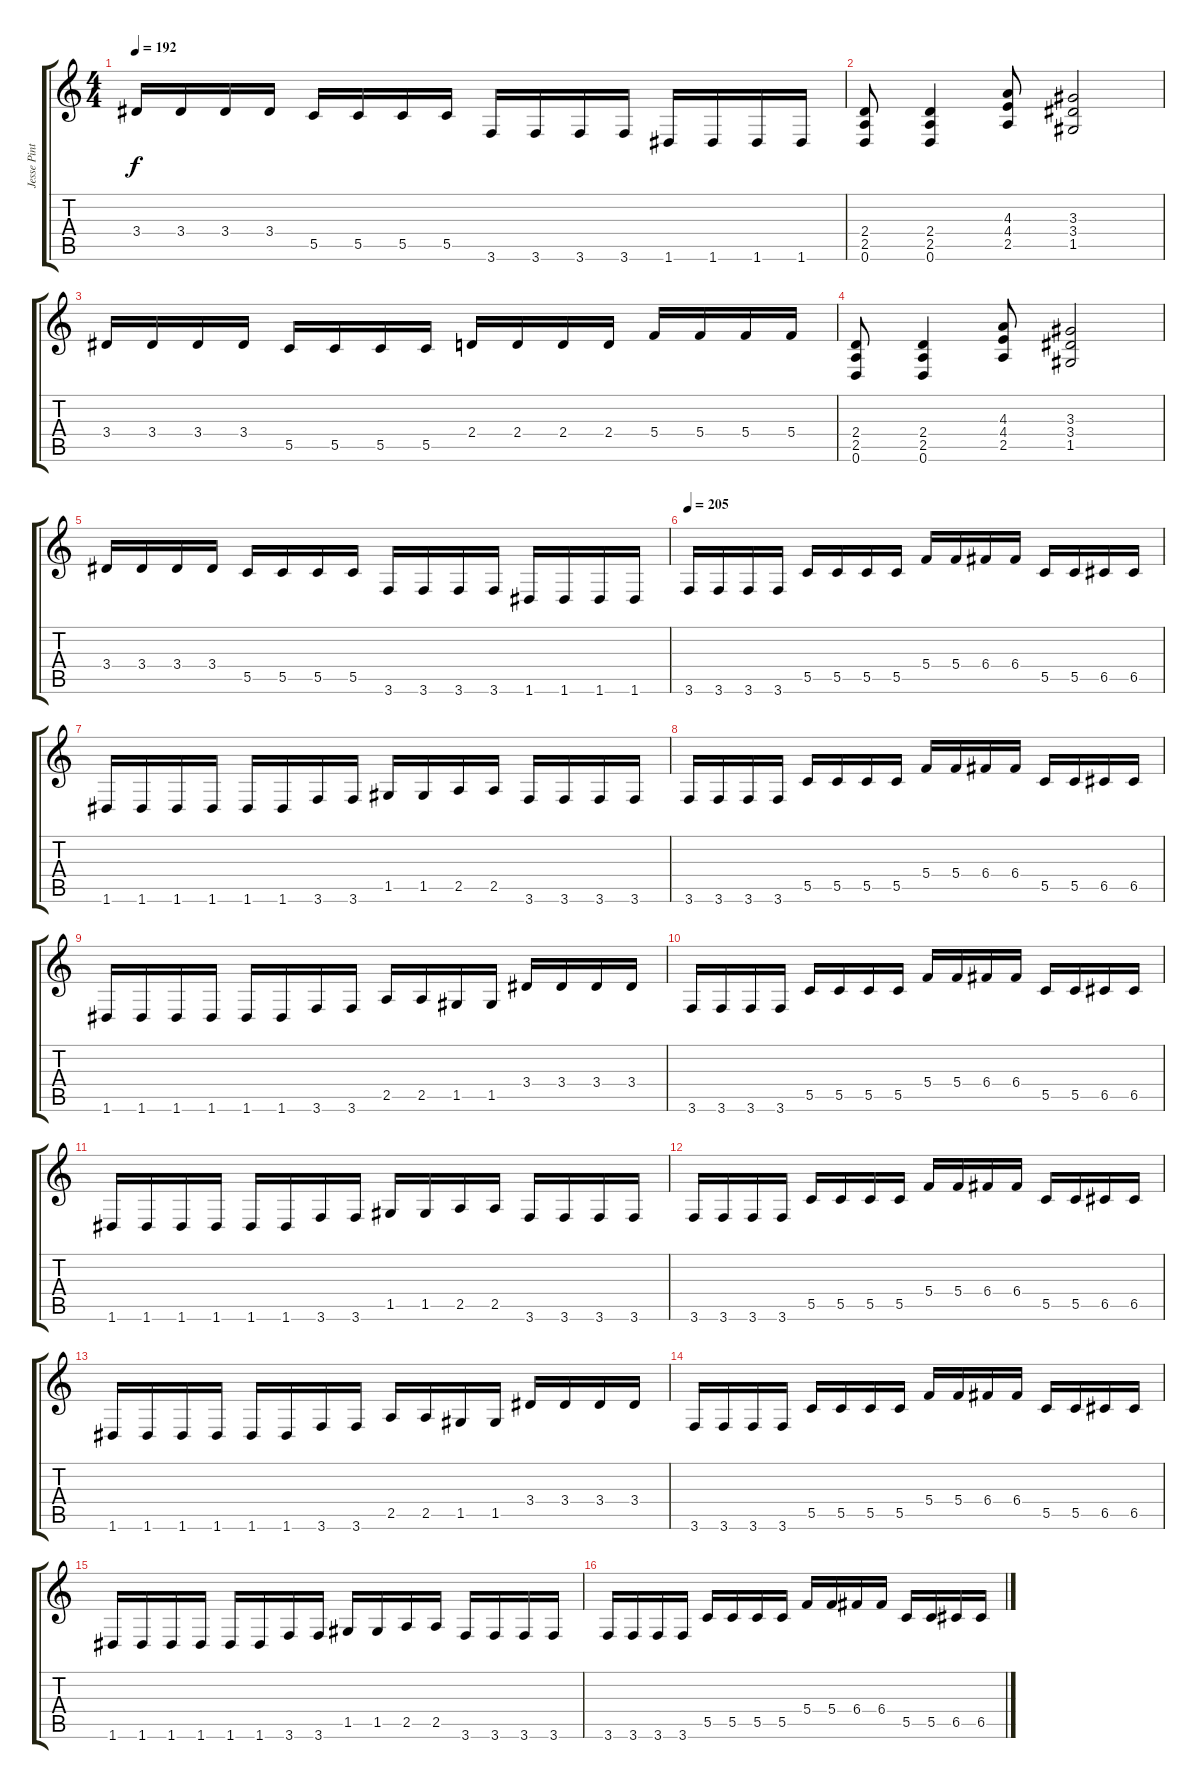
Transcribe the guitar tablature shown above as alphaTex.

\track ("Jesse Pintado (Guitar 2)" "Jesse Pint") {instrument distortionguitar}
\staff {score tabs}
\tuning (D4 A3 F3 C3 G2 D2) {hide}
\ts (4 4)
\tempo 192
\clef g2
\ks c
3.4.16{dy f} 3.4.16 3.4.16 3.4.16 5.5.16 5.5.16 5.5.16 5.5.16 3.6.16 3.6.16 3.6.16 3.6.16 1.6.16 1.6.16 1.6.16 1.6.16 |
(2.4 2.5 0.6).8 (2.4 2.5 0.6).4 (4.3 4.4 2.5).8 (3.3 3.4 1.5).2 |
3.4.16 3.4.16 3.4.16 3.4.16 5.5.16 5.5.16 5.5.16 5.5.16 2.4.16 2.4.16 2.4.16 2.4.16 5.4.16 5.4.16 5.4.16 5.4.16 |
(2.4 2.5 0.6).8 (2.4 2.5 0.6).4 (4.3 4.4 2.5).8 (3.3 3.4 1.5).2 |
3.4.16 3.4.16 3.4.16 3.4.16 5.5.16 5.5.16 5.5.16 5.5.16 3.6.16 3.6.16 3.6.16 3.6.16 1.6.16 1.6.16 1.6.16 1.6.16 |
\tempo 205
3.6.16 3.6.16 3.6.16 3.6.16 5.5.16 5.5.16 5.5.16 5.5.16 5.4.16 5.4.16 6.4.16 6.4.16 5.5.16 5.5.16 6.5.16 6.5.16 |
1.6.16 1.6.16 1.6.16 1.6.16 1.6.16 1.6.16 3.6.16 3.6.16 1.5.16 1.5.16 2.5.16 2.5.16 3.6.16 3.6.16 3.6.16 3.6.16 |
3.6.16 3.6.16 3.6.16 3.6.16 5.5.16 5.5.16 5.5.16 5.5.16 5.4.16 5.4.16 6.4.16 6.4.16 5.5.16 5.5.16 6.5.16 6.5.16 |
1.6.16 1.6.16 1.6.16 1.6.16 1.6.16 1.6.16 3.6.16 3.6.16 2.5.16 2.5.16 1.5.16 1.5.16 3.4.16 3.4.16 3.4.16 3.4.16 |
3.6.16 3.6.16 3.6.16 3.6.16 5.5.16 5.5.16 5.5.16 5.5.16 5.4.16 5.4.16 6.4.16 6.4.16 5.5.16 5.5.16 6.5.16 6.5.16 |
1.6.16 1.6.16 1.6.16 1.6.16 1.6.16 1.6.16 3.6.16 3.6.16 1.5.16 1.5.16 2.5.16 2.5.16 3.6.16 3.6.16 3.6.16 3.6.16 |
3.6.16 3.6.16 3.6.16 3.6.16 5.5.16 5.5.16 5.5.16 5.5.16 5.4.16 5.4.16 6.4.16 6.4.16 5.5.16 5.5.16 6.5.16 6.5.16 |
1.6.16 1.6.16 1.6.16 1.6.16 1.6.16 1.6.16 3.6.16 3.6.16 2.5.16 2.5.16 1.5.16 1.5.16 3.4.16 3.4.16 3.4.16 3.4.16 |
3.6.16 3.6.16 3.6.16 3.6.16 5.5.16 5.5.16 5.5.16 5.5.16 5.4.16 5.4.16 6.4.16 6.4.16 5.5.16 5.5.16 6.5.16 6.5.16 |
1.6.16 1.6.16 1.6.16 1.6.16 1.6.16 1.6.16 3.6.16 3.6.16 1.5.16 1.5.16 2.5.16 2.5.16 3.6.16 3.6.16 3.6.16 3.6.16 |
3.6.16 3.6.16 3.6.16 3.6.16 5.5.16 5.5.16 5.5.16 5.5.16 5.4.16 5.4.16 6.4.16 6.4.16 5.5.16 5.5.16 6.5.16 6.5.16
